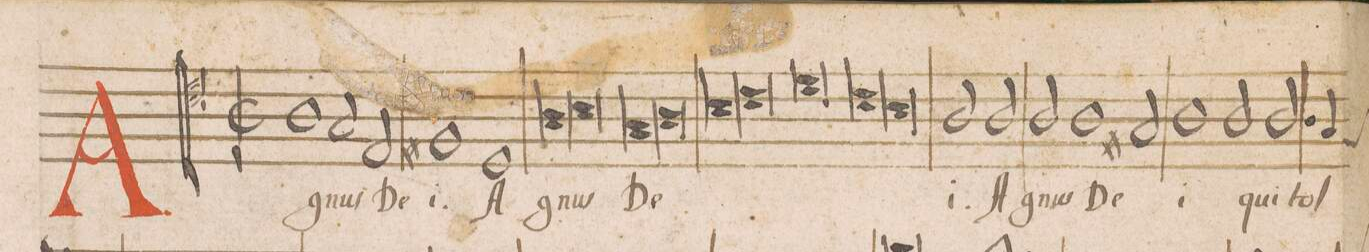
**kern	**text
*I"ALTVS	*
*clefC4	*
*k[]	*
*met(C|)	*
*M2/1	*
1A	A-
2G/	-gnus
2E/	De-
=2-	=2-
1F#X	-i.
1D	A-
=3-	=3-
*lig	*
1A	-gnus
1B	.
*Xlig	*
=4-	=4-
*lig	*
1G	De-
1A	.
*Xlig	*
=5-	=5-
*lig	*
1B	.
1c	.
*Xlig	*
=6-	=6-
0d	.
=7-	=7-
*lig	*
1c	.
1B	.
*Xlig	*
=8-	=8-
2A/	-i.
2A/	A-
2A/	-gnus
1A\	De-
=9-	=9-
2G#X/	.
1A	-i
=10-	=10-
2A/	qui
2.A/	tol-
4Gny/	.
*custos:F	*
*-	*-
